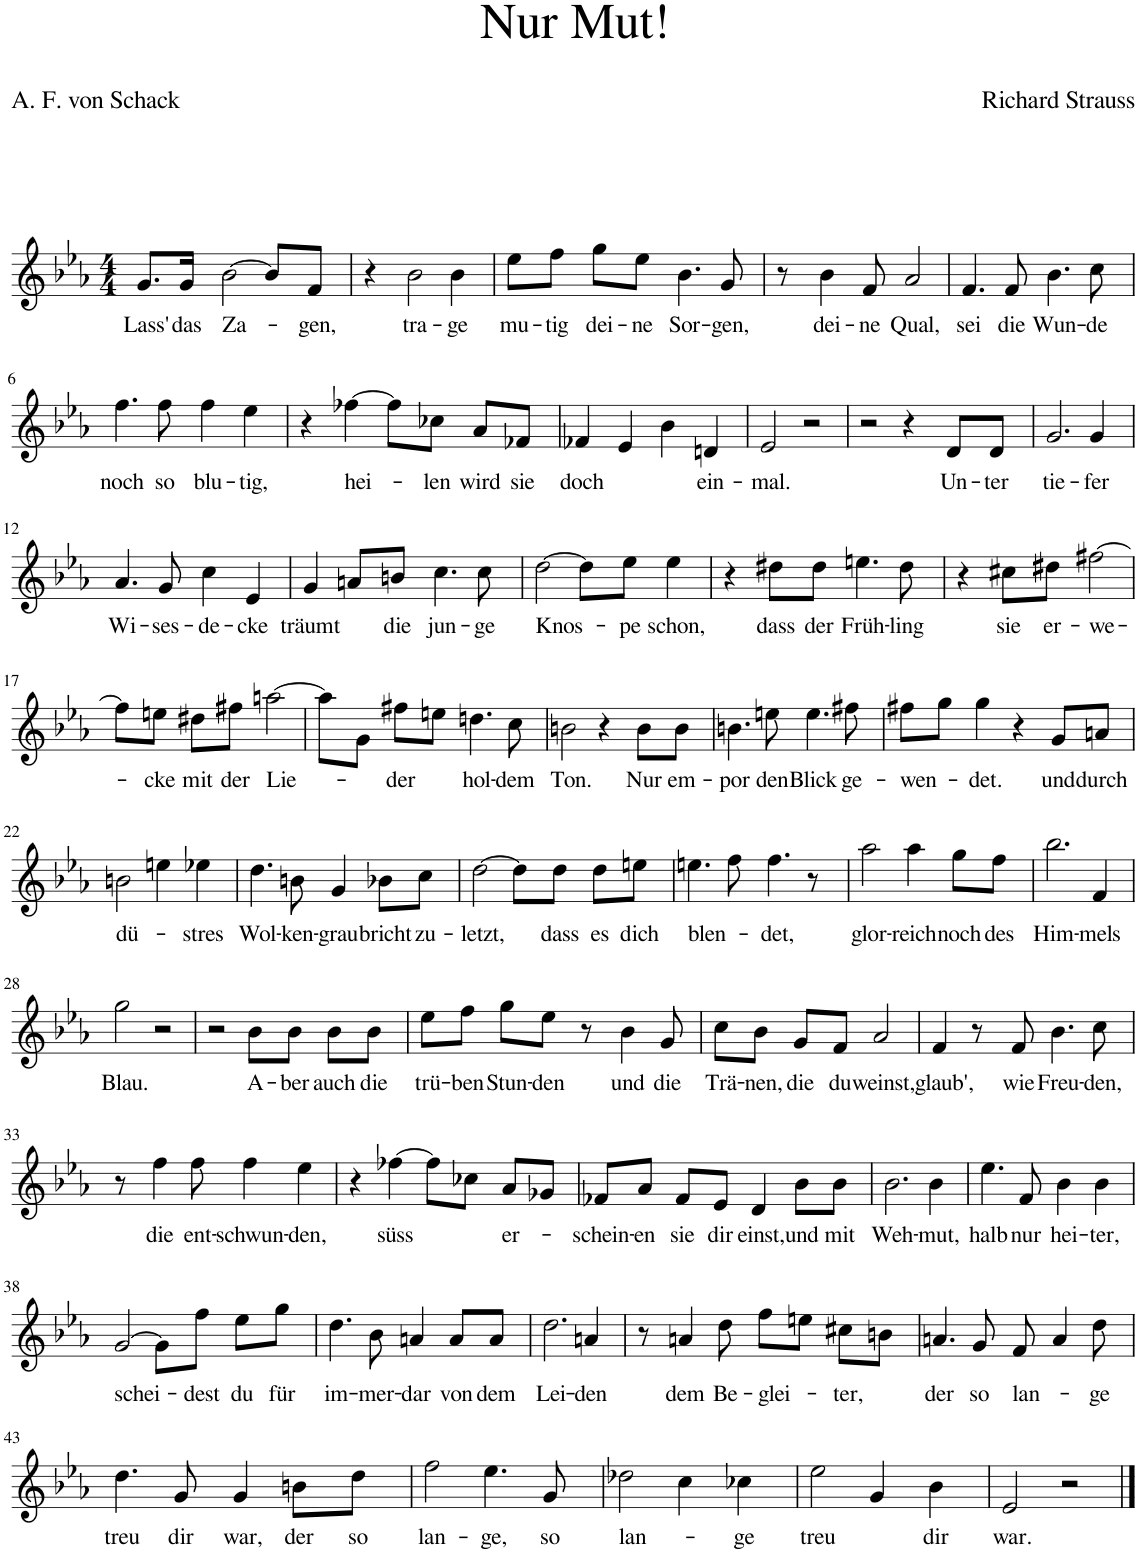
**kern	**text
*part1	*part1
*staff1	*staff1
*I"Piano	*
*I'Pno	*
*clefG2	*
*k[b-e-a-]	*
*M4/4	*
=1	=1
!	!LO:LY:b
8.g/L	Lass'
!	!LO:LY:b
16g/Jk	das
!	!LO:LY:b
[2b-\	Za-
8b-/L]	.
!	!LO:LY:b
8f/J	-gen,
=2	=2
4r	.
!	!LO:LY:b
2b-\	tra-
!	!LO:LY:b
4b-\	-ge
=3	=3
!	!LO:LY:b
8ee-\L	mu-
!	!LO:LY:b
8ff\J	-tig
!	!LO:LY:b
8gg\L	dei-
!	!LO:LY:b
8ee-\J	-ne
!	!LO:LY:b
4.b-\	Sor-
!	!LO:LY:b
8g/	-gen,
=4	=4
8r	.
!	!LO:LY:b
4b-\	dei-
!	!LO:LY:b
8f/	-ne
!	!LO:LY:b
2a-/	Qual,
=5	=5
!	!LO:LY:b
4.f/	sei
!	!LO:LY:b
8f/	die
!	!LO:LY:b
4.b-\	Wun-
!	!LO:LY:b
8cc\	-de
!!LO:LB:g=z
=6	=6
!	!LO:LY:b
4.ff\	noch
!	!LO:LY:b
8ff\	so
!	!LO:LY:b
4ff\	blu-
!	!LO:LY:b
4ee-\	-tig,
=7	=7
4r	.
!	!LO:LY:b
[4ff-X\	hei-
8ff-\L]	.
!	!LO:LY:b
8cc-X\J	-len
!	!LO:LY:b
8a-/L	wird
!	!LO:LY:b
8f-X/J	sie
=8	=8
!	!LO:LY:b
4f-X/	doch
4e-/	.
4b-\	.
!	!LO:LY:b
4dn/	ein-
=9	=9
!	!LO:LY:b
2e-/	-mal.
2r	.
=10	=10
2r	.
4r	.
!	!LO:LY:b
8d/L	Un-
!	!LO:LY:b
8d/J	-ter
=11	=11
!	!LO:LY:b
2.g/	tie-
!	!LO:LY:b
4g/	-fer
!!LO:LB:g=z
=12	=12
!	!LO:LY:b
4.a-/	Wi-
!	!LO:LY:b
8g/	-ses-
!	!LO:LY:b
4cc\	-de-
!	!LO:LY:b
4e-/	-cke
=13	=13
!	!LO:LY:b
4g/	träumt
8an/L	.
!	!LO:LY:b
8bn/J	die
!	!LO:LY:b
4.cc\	jun-
!	!LO:LY:b
8cc\	-ge
=14	=14
!	!LO:LY:b
[2dd\	Knos-
8dd\L]	.
!	!LO:LY:b
8ee-\J	-pe
!	!LO:LY:b
4ee-\	schon,
=15	=15
4r	.
!	!LO:LY:b
8dd#X\L	dass
!	!LO:LY:b
8dd#\J	der
!	!LO:LY:b
4.een\	Früh-
!	!LO:LY:b
8dd#\	-ling
=16	=16
4r	.
!	!LO:LY:b
8cc#X\L	sie
!	!LO:LY:b
8dd#X\J	er-
!	!LO:LY:b
[2ff#X\	-we-
!!LO:LB:g=z
=17	=17
8ff#\L]	.
!	!LO:LY:b
8een\J	-cke
!	!LO:LY:b
8dd#X\L	mit
!	!LO:LY:b
8ff#X\J	der
!	!LO:LY:b
[2aan\	Lie-
=18	=18
8aa\L]	.
8g\J	.
!	!LO:LY:b
8ff#X\L	-der
8een\J	.
!	!LO:LY:b
4.ddn\	hol-
!	!LO:LY:b
8cc\	-dem
=19	=19
!	!LO:LY:b
2bn\	Ton.
4r	.
!	!LO:LY:b
8b\L	Nur
!	!LO:LY:b
8b\J	em-
=20	=20
!	!LO:LY:b
4.bn\	-por
!	!LO:LY:b
8een\	den
!	!LO:LY:b
4.ee\	Blick
!	!LO:LY:b
8ff#X\	ge-
=21	=21
!	!LO:LY:b
8ff#X\L	-wen-
8gg\J	.
!	!LO:LY:b
4gg\	-det.
4r	.
!	!LO:LY:b
8g/L	und
!	!LO:LY:b
8an/J	durch
!!LO:LB:g=z
=22	=22
!	!LO:LY:b
2bn\	dü-
4een\	.
!	!LO:LY:b
4ee-X\	-stres
=23	=23
!	!LO:LY:b
4.dd\	Wol-
!	!LO:LY:b
8bn\	-ken-
!	!LO:LY:b
4g/	-grau
!	!LO:LY:b
8b-X\L	bricht
!	!LO:LY:b
8cc\J	zu-
=24	=24
!	!LO:LY:b
[2dd\	-letzt,
8dd\L]	.
!	!LO:LY:b
8dd\J	dass
!	!LO:LY:b
8dd\L	es
!	!LO:LY:b
8een\J	dich
=25	=25
!	!LO:LY:b
4.een\	blen-
8ff\	.
!	!LO:LY:b
4.ff\	-det,
8r	.
=26	=26
!	!LO:LY:b
2aa-\	glor-
!	!LO:LY:b
4aa-\	-reich
!	!LO:LY:b
8gg\L	noch
!	!LO:LY:b
8ff\J	des
=27	=27
!	!LO:LY:b
2.bb-\	Him-
!	!LO:LY:b
4f/	-mels
!!LO:LB:g=z
=28	=28
!	!LO:LY:b
2gg\	Blau.
2r	.
=29	=29
2r	.
!	!LO:LY:b
8b-\L	A-
!	!LO:LY:b
8b-\J	-ber
!	!LO:LY:b
8b-\L	auch
!	!LO:LY:b
8b-\J	die
=30	=30
!	!LO:LY:b
8ee-\L	trü-
!	!LO:LY:b
8ff\J	-ben
!	!LO:LY:b
8gg\L	Stun-
!	!LO:LY:b
8ee-\J	-den
8r	.
!	!LO:LY:b
4b-\	und
!	!LO:LY:b
8g/	die
=31	=31
!	!LO:LY:b
8cc\L	Trä-
!	!LO:LY:b
8b-\J	-nen,
!	!LO:LY:b
8g/L	die
!	!LO:LY:b
8f/J	du
!	!LO:LY:b
2a-/	weinst,
=32	=32
!	!LO:LY:b
4f/	glaub',
8r	.
!	!LO:LY:b
8f/	wie
!	!LO:LY:b
4.b-\	Freu-
!	!LO:LY:b
8cc\	-den,
!!LO:LB:g=z
=33	=33
8r	.
!	!LO:LY:b
4ff\	die
!	!LO:LY:b
8ff\	ent-
!	!LO:LY:b
4ff\	-schwun-
!	!LO:LY:b
4ee-\	-den,
=34	=34
4r	.
!	!LO:LY:b
[4ff-X\	süss
8ff-\L]	.
8cc-X\J	.
!	!LO:LY:b
8a-/L	er-
8g-X/J	.
=35	=35
!	!LO:LY:b
8f-X/L	-schein-
!	!LO:LY:b
8a-/J	-en
!	!LO:LY:b
8f-/L	sie
!	!LO:LY:b
8e-/J	dir
!	!LO:LY:b
4d/	einst,
!	!LO:LY:b
8b-\L	und
!	!LO:LY:b
8b-\J	mit
=36	=36
!	!LO:LY:b
2.b-\	Weh-
!	!LO:LY:b
4b-\	-mut,
=37	=37
!	!LO:LY:b
4.ee-\	halb
!	!LO:LY:b
8f/	nur
!	!LO:LY:b
4b-\	hei-
!	!LO:LY:b
4b-\	-ter,
!!LO:LB:g=z
=38	=38
!	!LO:LY:b
[2g/	schei-
8g\L]	.
!	!LO:LY:b
8ff\J	-dest
!	!LO:LY:b
8ee-\L	du
!	!LO:LY:b
8gg\J	für
=39	=39
!	!LO:LY:b
4.dd\	im-
!	!LO:LY:b
8b-\	-mer-
!	!LO:LY:b
4an/	-dar
!	!LO:LY:b
8a/L	von
!	!LO:LY:b
8a/J	dem
=40	=40
!	!LO:LY:b
2.dd\	Lei-
!	!LO:LY:b
4an/	-den
=41	=41
8r	.
!	!LO:LY:b
4an/	dem
!	!LO:LY:b
8dd\	Be-
!	!LO:LY:b
8ff\L	-glei-
8een\J	.
!	!LO:LY:b
8cc#X\L	-ter,
8bn\J	.
=42	=42
!	!LO:LY:b
4.an/	der
!	!LO:LY:b
8g/	so
!	!LO:LY:b
8f/	lan-
4a/	.
!	!LO:LY:b
8dd\	-ge
!!LO:LB:g=z
=43	=43
!	!LO:LY:b
4.dd\	treu
!	!LO:LY:b
8g/	dir
!	!LO:LY:b
4g/	war,
!	!LO:LY:b
8bn\L	der
!	!LO:LY:b
8dd\J	so
=44	=44
!	!LO:LY:b
2ff\	lan-
!	!LO:LY:b
4.ee-\	-ge,
!	!LO:LY:b
8g/	so
=45	=45
!	!LO:LY:b
2dd-X\	lan-
4cc\	.
!	!LO:LY:b
4cc-X\	-ge
=46	=46
!	!LO:LY:b
2ee-\	treu
4g/	.
!	!LO:LY:b
4b-\	dir
=47	=47
!	!LO:LY:b
2e-/	war.
2r	.
==	==
*-	*-
